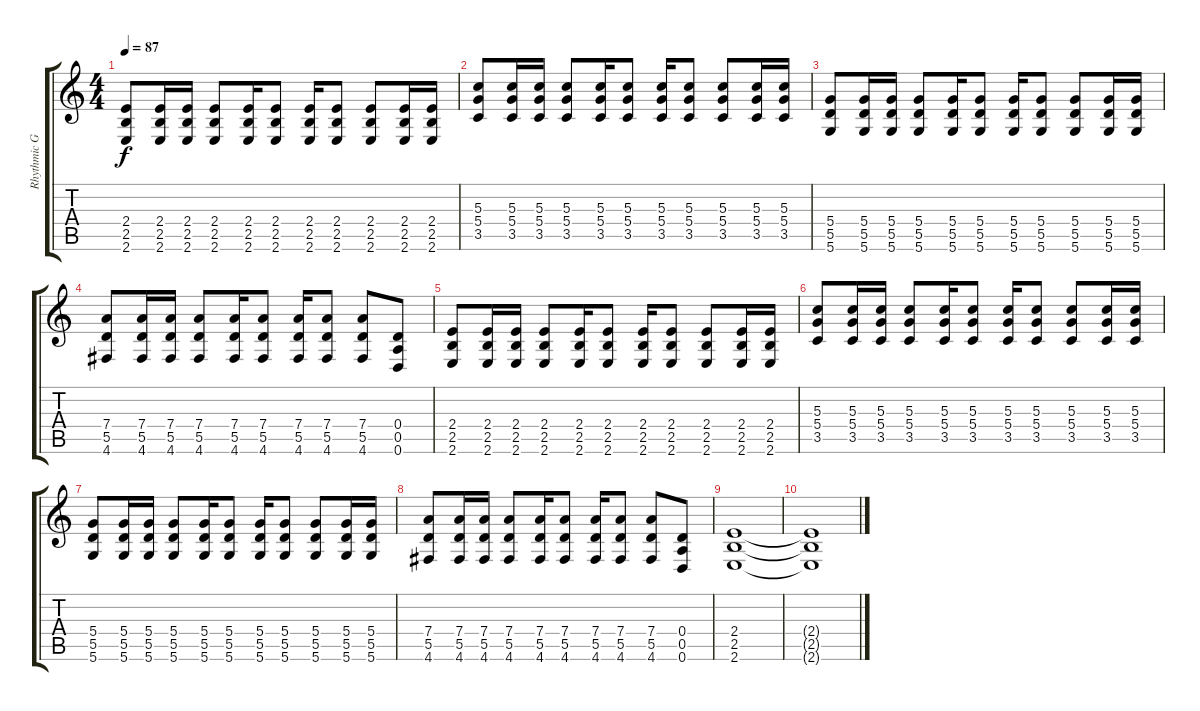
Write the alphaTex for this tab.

\track ("Rhythmic Guitar" "Rhythmic G") {instrument electricguitarclean}
\staff {score tabs}
\tuning (E4 B3 G3 D3 A2 D2) {hide}
\ts (4 4)
\tempo 87
\clef g2
\ks c
(2.4 2.5 2.6).8{dy f} (2.4 2.5 2.6).16 (2.4 2.5 2.6).16 (2.4 2.5 2.6).8 (2.4 2.5 2.6).16 (2.4 2.5 2.6).8 (2.4 2.5 2.6).16 (2.4 2.5 2.6).8 (2.4 2.5 2.6).8 (2.4 2.5 2.6).16 (2.4 2.5 2.6).16 |
(5.3 5.4 3.5).8 (5.3 5.4 3.5).16 (5.3 5.4 3.5).16 (5.3 5.4 3.5).8 (5.3 5.4 3.5).16 (5.3 5.4 3.5).8 (5.3 5.4 3.5).16 (5.3 5.4 3.5).8 (5.3 5.4 3.5).8 (5.3 5.4 3.5).16 (5.3 5.4 3.5).16 |
(5.4 5.5 5.6).8 (5.4 5.5 5.6).16 (5.4 5.5 5.6).16 (5.4 5.5 5.6).8 (5.4 5.5 5.6).16 (5.4 5.5 5.6).8 (5.4 5.5 5.6).16 (5.4 5.5 5.6).8 (5.4 5.5 5.6).8 (5.4 5.5 5.6).16 (5.4 5.5 5.6).16 |
(7.4 5.5 4.6).8 (7.4 5.5 4.6).16 (7.4 5.5 4.6).16 (7.4 5.5 4.6).8 (7.4 5.5 4.6).16 (7.4 5.5 4.6).8 (7.4 5.5 4.6).16 (7.4 5.5 4.6).8 (7.4 5.5 4.6).8 (0.4 0.5 0.6).8 |
(2.4 2.5 2.6).8 (2.4 2.5 2.6).16 (2.4 2.5 2.6).16 (2.4 2.5 2.6).8 (2.4 2.5 2.6).16 (2.4 2.5 2.6).8 (2.4 2.5 2.6).16 (2.4 2.5 2.6).8 (2.4 2.5 2.6).8 (2.4 2.5 2.6).16 (2.4 2.5 2.6).16 |
(5.3 5.4 3.5).8 (5.3 5.4 3.5).16 (5.3 5.4 3.5).16 (5.3 5.4 3.5).8 (5.3 5.4 3.5).16 (5.3 5.4 3.5).8 (5.3 5.4 3.5).16 (5.3 5.4 3.5).8 (5.3 5.4 3.5).8 (5.3 5.4 3.5).16 (5.3 5.4 3.5).16 |
(5.4 5.5 5.6).8 (5.4 5.5 5.6).16 (5.4 5.5 5.6).16 (5.4 5.5 5.6).8 (5.4 5.5 5.6).16 (5.4 5.5 5.6).8 (5.4 5.5 5.6).16 (5.4 5.5 5.6).8 (5.4 5.5 5.6).8 (5.4 5.5 5.6).16 (5.4 5.5 5.6).16 |
(7.4 5.5 4.6).8 (7.4 5.5 4.6).16 (7.4 5.5 4.6).16 (7.4 5.5 4.6).8 (7.4 5.5 4.6).16 (7.4 5.5 4.6).8 (7.4 5.5 4.6).16 (7.4 5.5 4.6).8 (7.4 5.5 4.6).8 (0.4 0.5 0.6).8 |
(2.4 2.5 2.6).1 |
(2.4{t} 2.5{t} 2.6{t}).1
